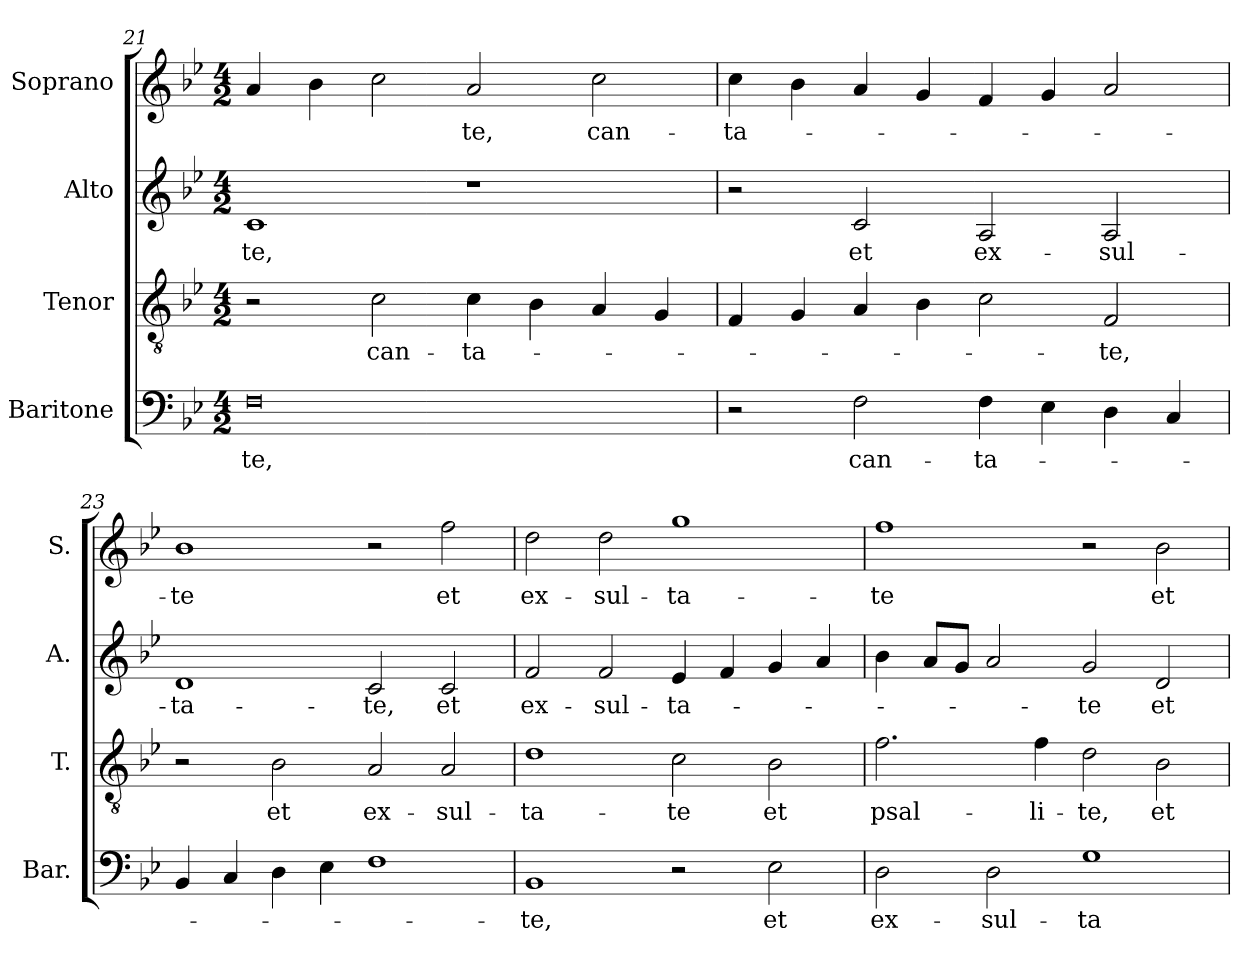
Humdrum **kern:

**kern	**text	**kern	**text	**kern	**text	**kern	**text
*part4	*part4	*part3	*part3	*part2	*part2	*part1	*part1
*staff4	*staff4	*staff3	*staff3	*staff2	*staff2	*staff1	*staff1
*I"Baritone	*	*I"Tenor	*	*I"Alto	*	*I"Soprano	*
*I'Bar.	*	*I'T.	*	*I'A.	*	*I'S.	*
*clefF4	*	*clefGv2	*	*clefG2	*	*clefG2	*
*	*	*ITrd7c12	*	*	*	*	*
*k[b-e-]	*	*k[b-e-]	*	*k[b-e-]	*	*k[b-e-]	*
*B-:	*	*B-:	*	*B-:	*	*B-:	*
*M4/2	*	*M4/2	*	*M4/2	*	*M4/2	*
=21	=21	=21	=21	=21	=21	=21	=21
!	!LO:LY:b:color=#000000	!	!	!	!	!	!
!	!	!	!	!	!LO:LY:b:color=#000000	!	!
0Fi	-te,	2r	.	1ci	-te,	4ai/	.
.	.	.	.	.	.	4b-i\	.
!	!	!	!LO:LY:b:color=#000000	!	!	!	!
.	.	2Ci\	can-	.	.	2cci\	.
!	!	!	!LO:LY:b:color=#000000	!	!	!	!
!	!	!	!	!	!	!	!LO:LY:b:color=#000000
.	.	4Ci\	-ta-	1r	.	2ai/	-te,
.	.	4BB-i\	.	.	.	.	.
!	!	!	!	!	!	!	!LO:LY:b:color=#000000
.	.	4AAi/	.	.	.	2cci\	can-
.	.	4GGi/	.	.	.	.	.
=22	=22	=22	=22	=22	=22	=22	=22
!	!	!	!	!	!	!	!LO:LY:b:color=#000000
2r	.	4FFi/	.	2r	.	4cci\	-ta-
.	.	4GGi/	.	.	.	4b-i\	.
!	!LO:LY:b:color=#000000	!	!	!	!	!	!
!	!	!	!	!	!LO:LY:b:color=#000000	!	!
2Fi\	can-	4AAi/	.	2ci/	et	4ai/	.
.	.	4BB-i\	.	.	.	4gi/	.
!	!LO:LY:b:color=#000000	!	!	!	!	!	!
!	!	!	!	!	!LO:LY:b:color=#000000	!	!
4Fi\	-ta-	2Ci\	.	2Ai/	ex-	4fi/	.
4E-i\	.	.	.	.	.	4gi/	.
!	!	!	!LO:LY:b:color=#000000	!	!	!	!
!	!	!	!	!	!LO:LY:b:color=#000000	!	!
4Di\	.	2FFi/	-te,	2Ai/	-sul-	2ai/	.
4Ci/	.	.	.	.	.	.	.
=23	=23	=23	=23	=23	=23	=23	=23
!	!	!	!	!	!LO:LY:b:color=#000000	!	!
!	!	!	!	!	!	!	!LO:LY:b:color=#000000
4BB-i/	.	2r	.	1di	-ta-	1b-i	-te
4Ci/	.	.	.	.	.	.	.
!	!	!	!LO:LY:b:color=#000000	!	!	!	!
4Di\	.	2BB-i\	et	.	.	.	.
4E-i\	.	.	.	.	.	.	.
!	!	!	!LO:LY:b:color=#000000	!	!	!	!
!	!	!	!	!	!LO:LY:b:color=#000000	!	!
1Fi	.	2AAi/	ex-	2ci/	-te,	2r	.
!	!	!	!LO:LY:b:color=#000000	!	!	!	!
!	!	!	!	!	!LO:LY:b:color=#000000	!	!
!	!	!	!	!	!	!	!LO:LY:b:color=#000000
.	.	2AAi/	-sul-	2ci/	et	2ffi\	et
=24	=24	=24	=24	=24	=24	=24	=24
!	!LO:LY:b:color=#000000	!	!	!	!	!	!
!	!	!	!LO:LY:b:color=#000000	!	!	!	!
!	!	!	!	!	!LO:LY:b:color=#000000	!	!
!	!	!	!	!	!	!	!LO:LY:b:color=#000000
1BB-i	-te,	1Di	-ta-	2fi/	ex-	2ddi\	ex-
!	!	!	!	!	!LO:LY:b:color=#000000	!	!
!	!	!	!	!	!	!	!LO:LY:b:color=#000000
.	.	.	.	2fi/	-sul-	2ddi\	-sul-
!	!	!	!LO:LY:b:color=#000000	!	!	!	!
!	!	!	!	!	!LO:LY:b:color=#000000	!	!
!	!	!	!	!	!	!	!LO:LY:b:color=#000000
2r	.	2Ci\	-te	4e-i/	-ta-	1ggi	-ta-
.	.	.	.	4fi/	.	.	.
!	!LO:LY:b:color=#000000	!	!	!	!	!	!
!	!	!	!LO:LY:b:color=#000000	!	!	!	!
2E-i\	et	2BB-i\	et	4gi/	.	.	.
.	.	.	.	4ai/	.	.	.
=25	=25	=25	=25	=25	=25	=25	=25
!	!LO:LY:b:color=#000000	!	!	!	!	!	!
!	!	!	!LO:LY:b:color=#000000	!	!	!	!
!	!	!	!	!	!	!	!LO:LY:b:color=#000000
2Di\	ex-	2.Fi\	psal-	4b-i\	.	1ffi	-te
.	.	.	.	8ai/L	.	.	.
.	.	.	.	8gi/J	.	.	.
!	!LO:LY:b:color=#000000	!	!	!	!	!	!
2Di\	-sul-	.	.	2ai/	.	.	.
!	!	!	!LO:LY:b:color=#000000	!	!	!	!
.	.	4Fi\	-li-	.	.	.	.
!	!LO:LY:b:color=#000000	!	!	!	!	!	!
!	!	!	!LO:LY:b:color=#000000	!	!	!	!
!	!	!	!	!	!LO:LY:b:color=#000000	!	!
1Gi	-ta-	2Di\	-te,	2gi/	-te	2r	.
!	!	!	!LO:LY:b:color=#000000	!	!	!	!
!	!	!	!	!	!LO:LY:b:color=#000000	!	!
!	!	!	!	!	!	!	!LO:LY:b:color=#000000
.	.	2BB-i\	et	2di/	et	2b-i\	et
=	=	=	=	=	=	=	=
*-	*-	*-	*-	*-	*-	*-	*-
